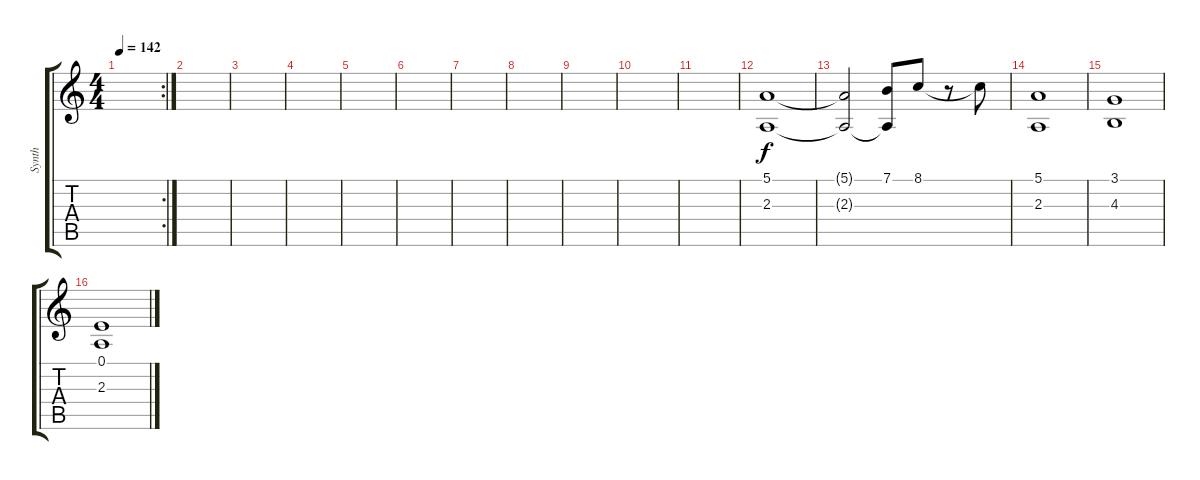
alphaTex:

\track ("Synth" "Synth") {instrument stringensemble1}
\staff {score tabs}
\tuning (E4 B3 G3 D3 A2 E2) {hide}
\rc 2
\ts (4 4)
\tempo 142
\clef g2
\ks c
|
|
|
|
|
|
|
|
|
|
|
(5.1 2.3).1 |
(5.1{t} 2.3{t}).2 (7.1 2.3{t}).8 8.1.8 r.8 8.1{t}.8 |
(5.1 2.3).1 |
(3.1 4.3).1 |
(0.1 2.3).1
